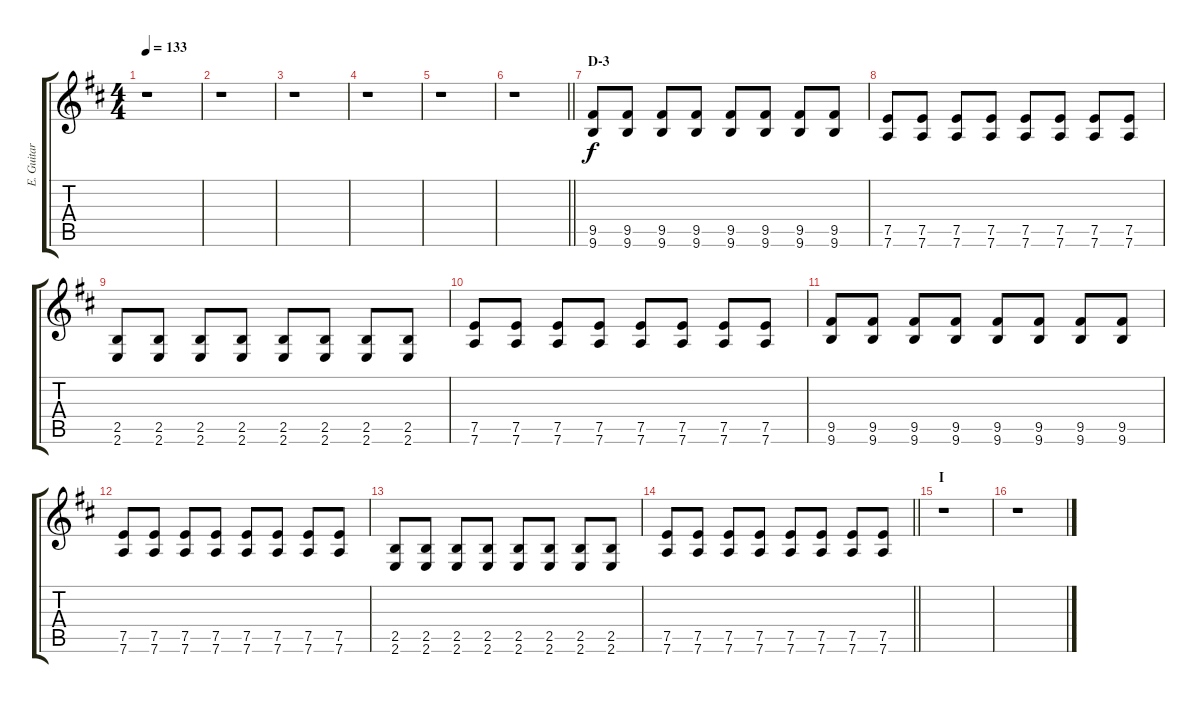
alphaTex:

\track ("E. Guitar II" "E. Guitar ") {instrument overdrivenguitar}
\staff {score tabs}
\tuning (E4 B3 G3 D3 A2 D2) {hide}
\ts (4 4)
\tempo 133
\clef g2
\ks d
r.1{dy f} |
r.1 |
r.1 |
r.1 |
r.1 |
\barLineRight lightlight
r.1 |
\section ("" "D-3")
(9.5 9.6).8 (9.5 9.6).8 (9.5 9.6).8 (9.5 9.6).8 (9.5 9.6).8 (9.5 9.6).8 (9.5 9.6).8 (9.5 9.6).8 |
(7.5 7.6).8 (7.5 7.6).8 (7.5 7.6).8 (7.5 7.6).8 (7.5 7.6).8 (7.5 7.6).8 (7.5 7.6).8 (7.5 7.6).8 |
(2.5 2.6).8 (2.5 2.6).8 (2.5 2.6).8 (2.5 2.6).8 (2.5 2.6).8 (2.5 2.6).8 (2.5 2.6).8 (2.5 2.6).8 |
(7.5 7.6).8 (7.5 7.6).8 (7.5 7.6).8 (7.5 7.6).8 (7.5 7.6).8 (7.5 7.6).8 (7.5 7.6).8 (7.5 7.6).8 |
(9.5 9.6).8 (9.5 9.6).8 (9.5 9.6).8 (9.5 9.6).8 (9.5 9.6).8 (9.5 9.6).8 (9.5 9.6).8 (9.5 9.6).8 |
(7.5 7.6).8 (7.5 7.6).8 (7.5 7.6).8 (7.5 7.6).8 (7.5 7.6).8 (7.5 7.6).8 (7.5 7.6).8 (7.5 7.6).8 |
(2.5 2.6).8 (2.5 2.6).8 (2.5 2.6).8 (2.5 2.6).8 (2.5 2.6).8 (2.5 2.6).8 (2.5 2.6).8 (2.5 2.6).8 |
\barLineRight lightlight
(7.5 7.6).8 (7.5 7.6).8 (7.5 7.6).8 (7.5 7.6).8 (7.5 7.6).8 (7.5 7.6).8 (7.5 7.6).8 (7.5 7.6).8 |
\section ("" "I")
r.1 |
r.1
